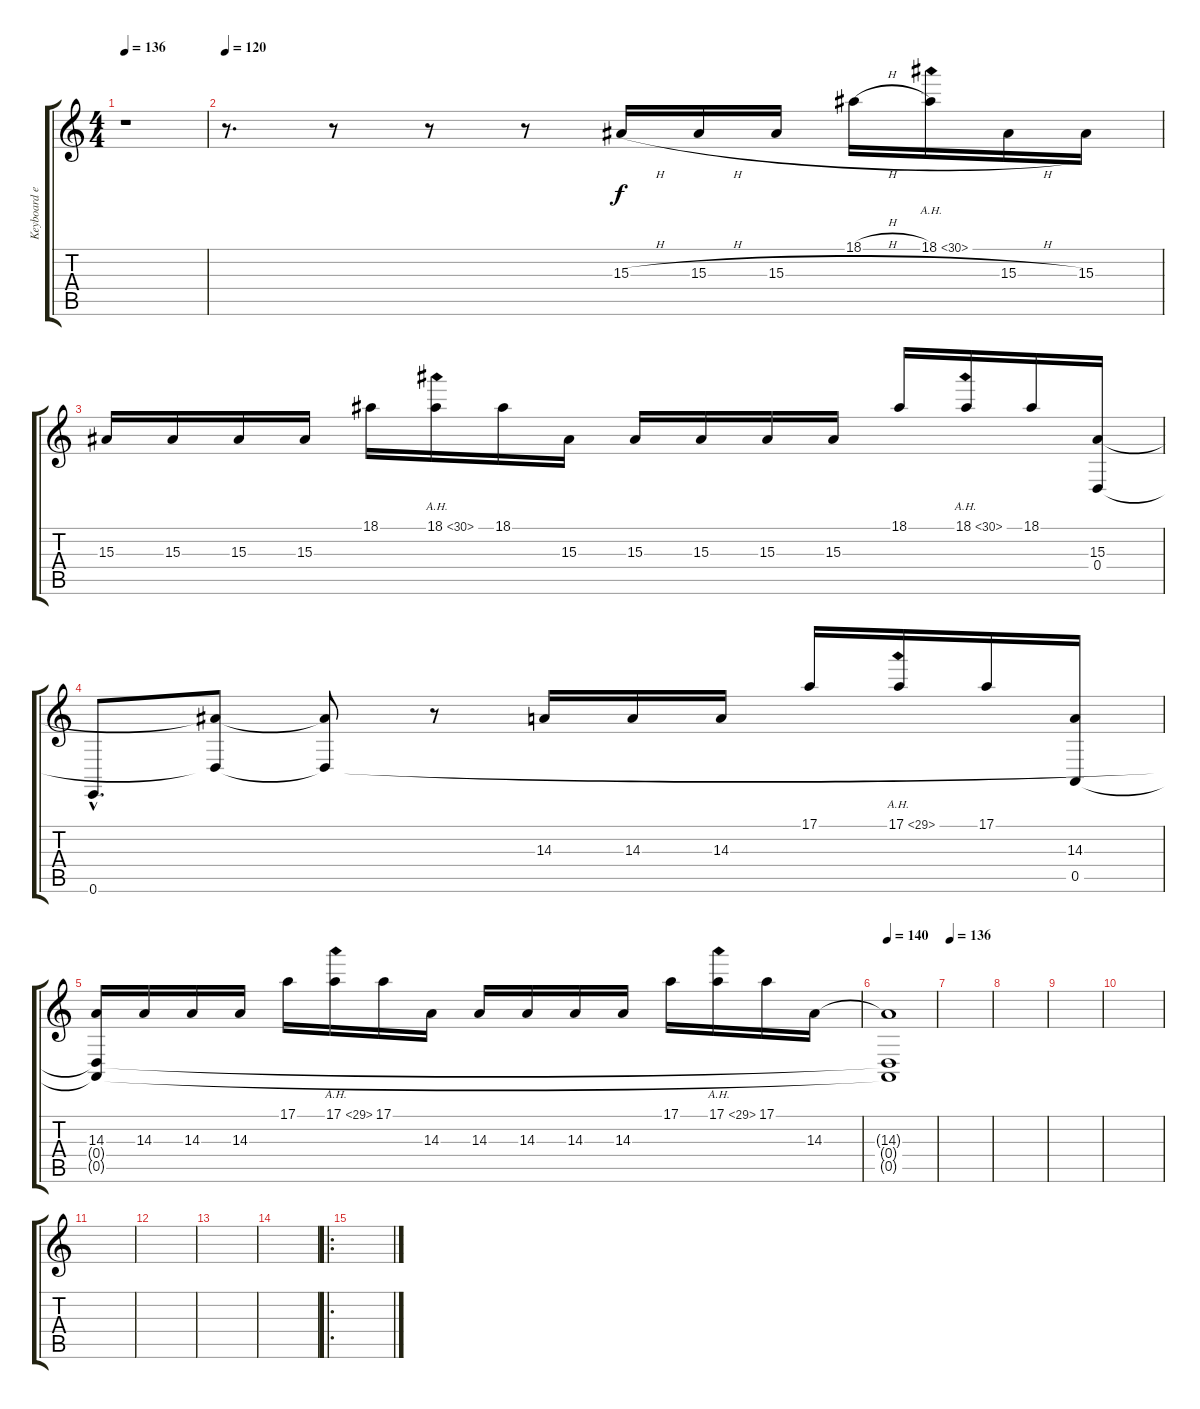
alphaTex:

\track ("Keyboard effect 2" "Keyboard e") {instrument stringensemble1}
\staff {score tabs}
\tuning (E4 B3 G3 D3 A2 E2) {hide}
\ts (4 4)
\tempo 136
\clef g2
\ks c
r.1{dy f instrument stringensemble1} |
\tempo 128
\tempo 120
r.8{d instrument stringensemble1} r.8 r.8 r.8 15.3{h}.16 15.3{h}.16 15.3{h}.16 18.1{h}.16 18.1{ah 12}.16 15.3{h}.16 15.3.16 |
15.3.16 15.3.16 15.3.16 15.3.16 18.1.16 18.1{ah 12}.16 18.1.16 15.3.16 15.3.16 15.3.16 15.3.16 15.3.16 18.1.16 18.1{ah 12}.16 18.1.16 (15.3 0.4).16 |
0.6{hac}.8{d} (15.3{t} 0.4{t}).8 (15.3{t} 0.4{t}).8 r.8 14.3.16 14.3.16 14.3.16 17.1.16 17.1{ah 12}.16 17.1.16 (14.3 0.5).16 |
(14.3 0.4{t} 0.5{t}).16 14.3.16 14.3.16 14.3.16 17.1.16 17.1{ah 12}.16 17.1.16 14.3.16 14.3.16 14.3.16 14.3.16 14.3.16 17.1.16 17.1{ah 12}.16 17.1.16 14.3.16 |
\tempo 140
(14.3{t} 0.4{t} 0.5{t}).1{volume 0} |
\tempo 136
|
|
|
|
|
|
|
|
\ro
